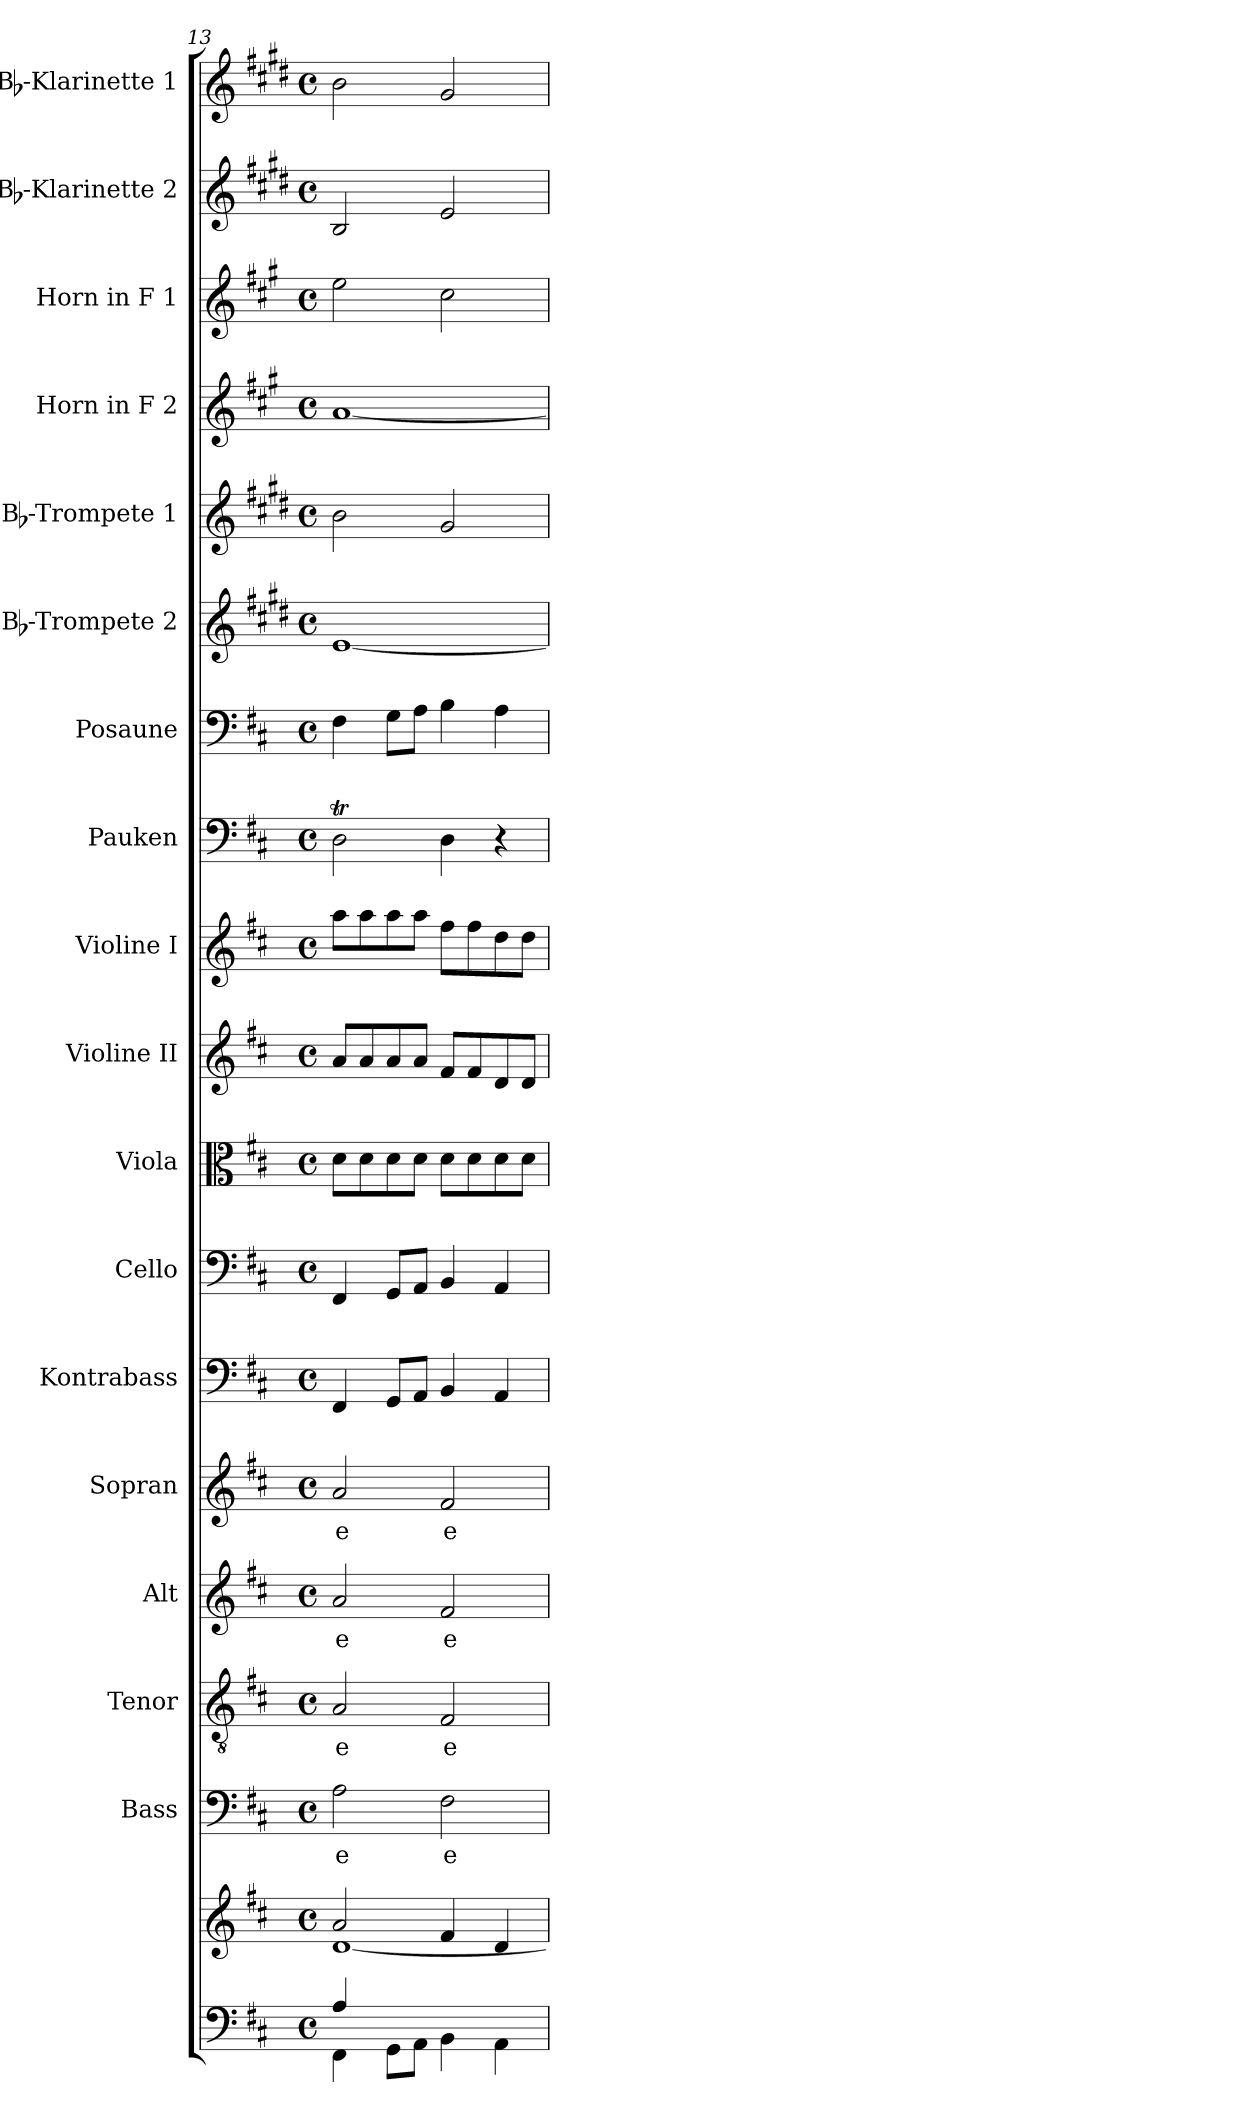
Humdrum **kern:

**kern	**kern	**kern	**text	**kern	**text	**kern	**text	**kern	**text	**kern	**kern	**kern	**kern	**kern	**kern	**kern	**kern	**kern	**kern	**kern	**kern	**kern
*part18	*part18	*part17	*part17	*part16	*part16	*part15	*part15	*part14	*part14	*part13	*part12	*part11	*part10	*part9	*part8	*part7	*part6	*part5	*part4	*part3	*part2	*part1
*staff19	*staff18	*staff17	*staff17	*staff16	*staff16	*staff15	*staff15	*staff14	*staff14	*staff13	*staff12	*staff11	*staff10	*staff9	*staff8	*staff7	*staff6	*staff5	*staff4	*staff3	*staff2	*staff1
*	*	*I"Bass	*	*I"Tenor	*	*I"Alt	*	*I"Sopran	*	*I"Kontrabass	*I"Cello	*I"Viola	*I"Violine II	*I"Violine I	*I"Pauken	*I"Posaune	*I"Bb-Trompete 2	*I"Bb-Trompete 1	*I"Horn in F 2	*I"Horn in F 1	*I"Bb-Klarinette 2	*I"Bb-Klarinette 1
*	*	*I'B.	*	*I'T.	*	*I'A.	*	*I'S.	*	*I'Kb.	*	*I'Vla.	*I'Vl. II	*I'Vl. I	*I'Pk.	*I'Pos.	*I'Bb Trp. 2	*I'Bb Trp. 1	*	*	*I'Bb Kl. 2	*I'Bb Kl. 1
*clefF4	*clefG2	*clefF4	*	*clefGv2	*	*clefG2	*	*clefG2	*	*clefF4	*clefF4	*clefC3	*clefG2	*clefG2	*clefF4	*clefF4	*clefG2	*clefG2	*clefG2	*clefG2	*clefG2	*clefG2
*	*	*	*	*	*	*	*	*	*	*ITrd7c12	*	*	*	*	*	*	*ITrd1c2	*ITrd1c2	*ITrd4c7	*ITrd4c7	*ITrd1c2	*ITrd1c2
*k[f#c#]	*k[f#c#]	*k[f#c#]	*	*k[f#c#]	*	*k[f#c#]	*	*k[f#c#]	*	*k[f#c#]	*k[f#c#]	*k[f#c#]	*k[f#c#]	*k[f#c#]	*k[f#c#]	*k[f#c#]	*k[f#c#]	*k[f#c#]	*k[f#c#]	*k[f#c#]	*k[f#c#]	*k[f#c#]
*D:	*D:	*D:	*	*D:	*	*D:	*	*D:	*	*D:	*D:	*D:	*D:	*D:	*D:	*D:	*D:	*D:	*D:	*D:	*D:	*D:
*M4/4	*M4/4	*M4/4	*	*M4/4	*	*M4/4	*	*M4/4	*	*M4/4	*M4/4	*M4/4	*M4/4	*M4/4	*M4/4	*M4/4	*M4/4	*M4/4	*M4/4	*M4/4	*M4/4	*M4/4
*met(c)	*met(c)	*met(c)	*	*met(c)	*	*met(c)	*	*met(c)	*	*met(c)	*met(c)	*met(c)	*met(c)	*met(c)	*met(c)	*met(c)	*met(c)	*met(c)	*met(c)	*met(c)	*met(c)	*met(c)
=13	=13	=13	=13	=13	=13	=13	=13	=13	=13	=13	=13	=13	=13	=13	=13	=13	=13	=13	=13	=13	=13	=13
*^	*^	*	*	*	*	*	*	*	*	*	*	*	*	*	*	*	*	*	*	*	*	*
!	!	!	!	!	!LO:LY:b	!	!LO:LY:b	!	!LO:LY:b	!	!LO:LY:b	!	!	!	!	!	!	!	!	!	!	!	!	!
4A/	4FF#\	2a/	[<1d	2A\	-e	2A/	-e	2a/	-e	2a/	-e	4FFF#/	4FF#/	8d\L	8a/L	8aa\L	2DT\	4F#\	[1d	2a\	[1d	2a\	2A/	2a\
.	.	.	.	.	.	.	.	.	.	.	.	.	.	8d\	8a/	8aa\	.	.	.	.	.	.	.	.
2.ryy	8GG\L	.	.	.	.	.	.	.	.	.	.	8GGG/L	8GG/L	8d\	8a/	8aa\	.	8G\L	.	.	.	.	.	.
.	8AA\J	.	.	.	.	.	.	.	.	.	.	8AAA/J	8AA/J	8d\J	8a/J	8aa\J	.	8A\J	.	.	.	.	.	.
!	!	!	!	!	!LO:LY:b	!	!LO:LY:b	!	!LO:LY:b	!	!LO:LY:b	!	!	!	!	!	!	!	!	!	!	!	!	!
.	4BB\	4f#/	.	2F#\	e-	2F#/	e-	2f#/	e-	2f#/	e-	4BBB/	4BB/	8d\L	8f#/L	8ff#\L	4D\	4B\	.	2f#/	.	2f#\	2d/	2f#/
.	.	.	.	.	.	.	.	.	.	.	.	.	.	8d\	8f#/	8ff#\	.	.	.	.	.	.	.	.
.	4AA\	4d/	.	.	.	.	.	.	.	.	.	4AAA/	4AA/	8d\	8d/	8dd\	4r	4A\	.	.	.	.	.	.
.	.	.	.	.	.	.	.	.	.	.	.	.	.	8d\J	8d/J	8dd\J	.	.	.	.	.	.	.	.
*v	*v	*	*	*	*	*	*	*	*	*	*	*	*	*	*	*	*	*	*	*	*	*	*	*
*	*v	*v	*	*	*	*	*	*	*	*	*	*	*	*	*	*	*	*	*	*	*	*	*
=	=	=	=	=	=	=	=	=	=	=	=	=	=	=	=	=	=	=	=	=	=	=
*-	*-	*-	*-	*-	*-	*-	*-	*-	*-	*-	*-	*-	*-	*-	*-	*-	*-	*-	*-	*-	*-	*-
